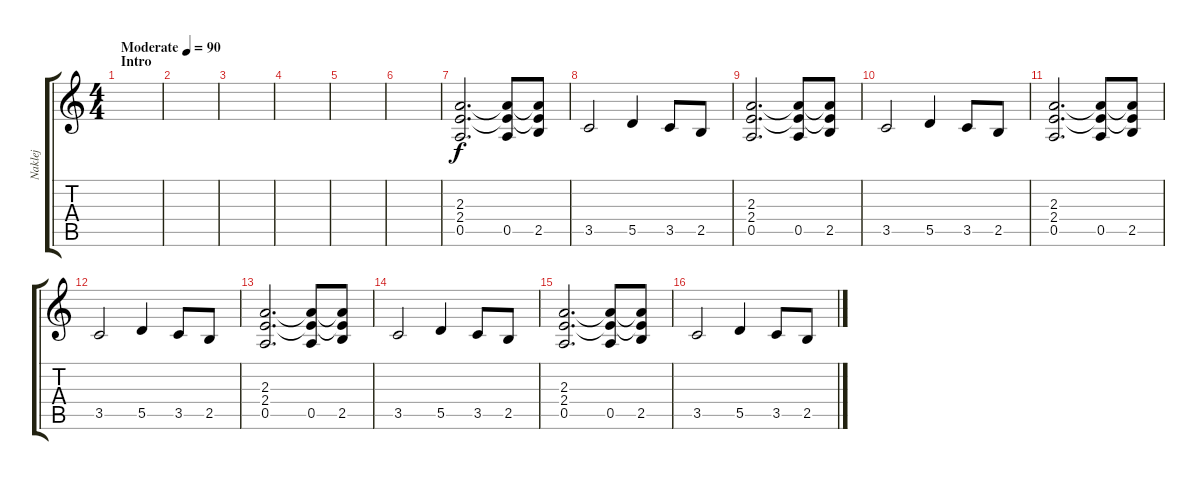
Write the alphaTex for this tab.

\track ("Naklej" "Naklej") {instrument distortionguitar}
\staff {score tabs}
\tuning (E4 B3 G3 D3 A2 E2) {hide}
\ts (4 4)
\section ("" "Intro")
\tempo (90 "Moderate")
\clef g2
\ks c
|
|
|
|
|
|
(2.3 2.4 0.5).2{d} (2.3{t} 2.4{t} 0.5).8 (2.3{t} 2.4{t} 2.5).8 |
3.5.2 5.5.4 3.5.8 2.5.8 |
(2.3 2.4 0.5).2{d} (2.3{t} 2.4{t} 0.5).8 (2.3{t} 2.4{t} 2.5).8 |
3.5.2 5.5.4 3.5.8 2.5.8 |
(2.3 2.4 0.5).2{d} (2.3{t} 2.4{t} 0.5).8 (2.3{t} 2.4{t} 2.5).8 |
3.5.2 5.5.4 3.5.8 2.5.8 |
(2.3 2.4 0.5).2{d} (2.3{t} 2.4{t} 0.5).8 (2.3{t} 2.4{t} 2.5).8 |
3.5.2 5.5.4 3.5.8 2.5.8 |
(2.3 2.4 0.5).2{d} (2.3{t} 2.4{t} 0.5).8 (2.3{t} 2.4{t} 2.5).8 |
3.5.2 5.5.4 3.5.8 2.5.8
